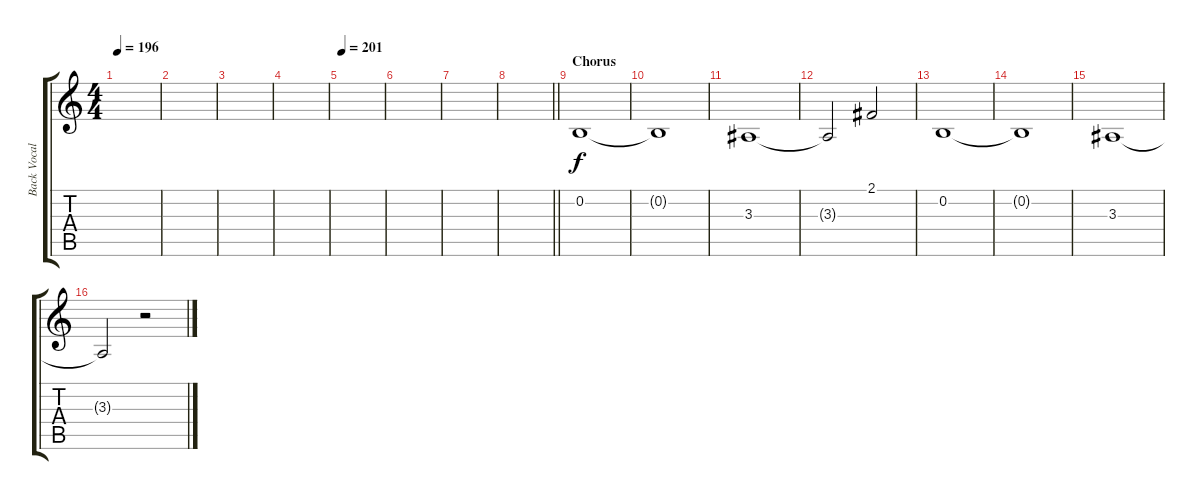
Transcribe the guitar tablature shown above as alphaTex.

\track ("Back Vocals" "Back Vocal") {instrument tenorsax}
\staff {score tabs}
\tuning (E4 B3 G3 D3 A2 E2) {hide}
\ts (4 4)
\tempo 196
\clef g2
\ks c
|
|
|
|
\tempo 201
|
|
|
\barLineRight lightlight
|
\section ("" "Chorus")
0.2.1 |
0.2{t}.1 |
3.3.1 |
3.3{t}.2 2.1.2 |
0.2.1 |
0.2{t}.1 |
3.3.1 |
3.3{t}.2 r.2
